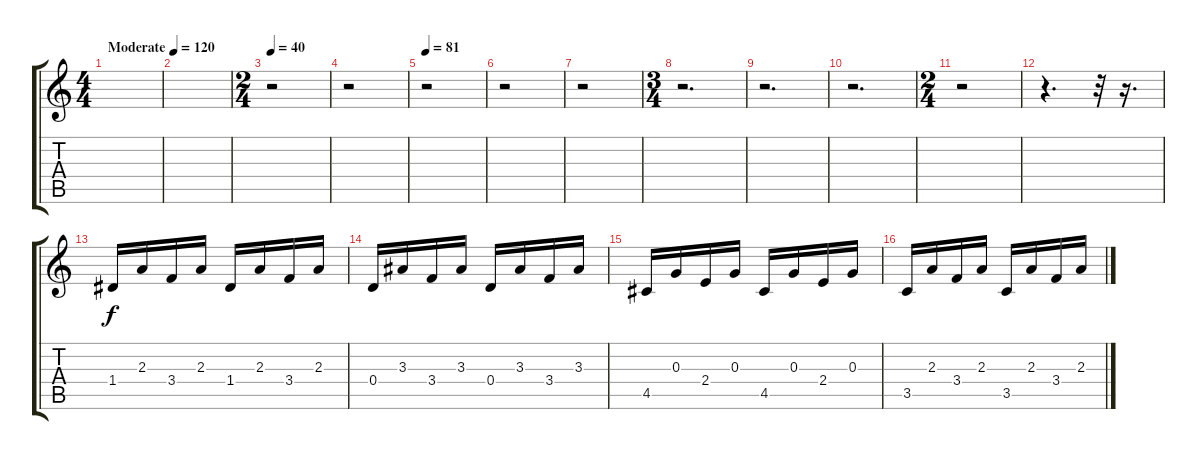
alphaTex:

\track "" {instrument contrabass}
\staff {score tabs}
\tuning (E4 B3 G3 D3 A2 E2) {hide}
\ts (4 4)
\tempo (120 "Moderate")
\clef g2
\ks c
|
|
\ts (2 4)
\tempo 40
r.2 |
r.2 |
\tempo 81
r.2 |
r.2 |
r.2 |
\ts (3 4)
r.2{d} |
r.2{d} |
r.2{d} |
\ts (2 4)
r.2 |
r.4{d} r.32 r.16{d} |
1.4.16 2.3.16 3.4.16 2.3.16 1.4.16 2.3.16 3.4.16 2.3.16 |
0.4.16 3.3.16 3.4.16 3.3.16 0.4.16 3.3.16 3.4.16 3.3.16 |
4.5.16 0.3.16 2.4.16 0.3.16 4.5.16 0.3.16 2.4.16 0.3.16 |
3.5.16 2.3.16 3.4.16 2.3.16 3.5.16 2.3.16 3.4.16 2.3.16
